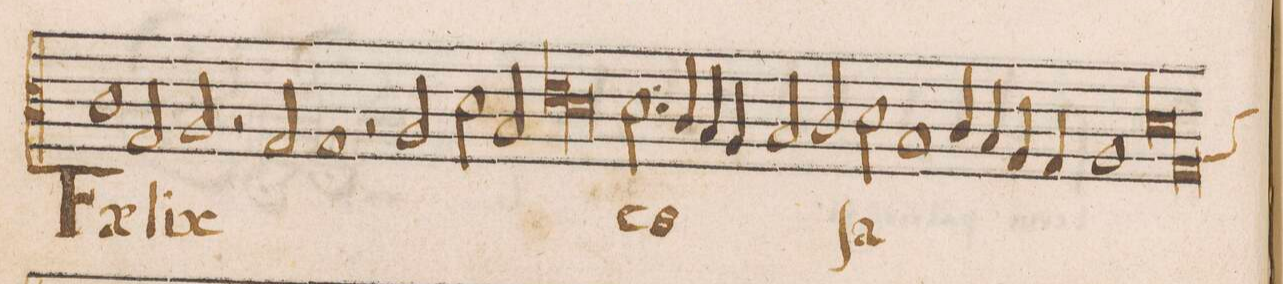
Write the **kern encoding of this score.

**kern	**text
*I"ALTVS	*
*clefC3	*
*k[]	*
*met(C|)	*
*M2/1	*
1c	Fae-
2G/	-lix
2A/	.
=15-	=15-
2rA	.
2G/	.
1G	.
=16-	=16-
2rA	.
2A/	.
2d\	.
2B/	.
=17-	=17-
*lig	*
1e	.
1d	.
*Xlig	*
=18-	=18-
2.d\	es
4c/	.
4B/	.
4A/	.
2B/	.
=19-	=19-
2c/	.
2d\	ſa-
1B	.
=20-	=20-
4c/	.
4B/	.
4A/	.
4G/	.
1A	.
=21-	=21-
*lig	*
1d	.
*custos:A	*
1G	.
*-	*-
